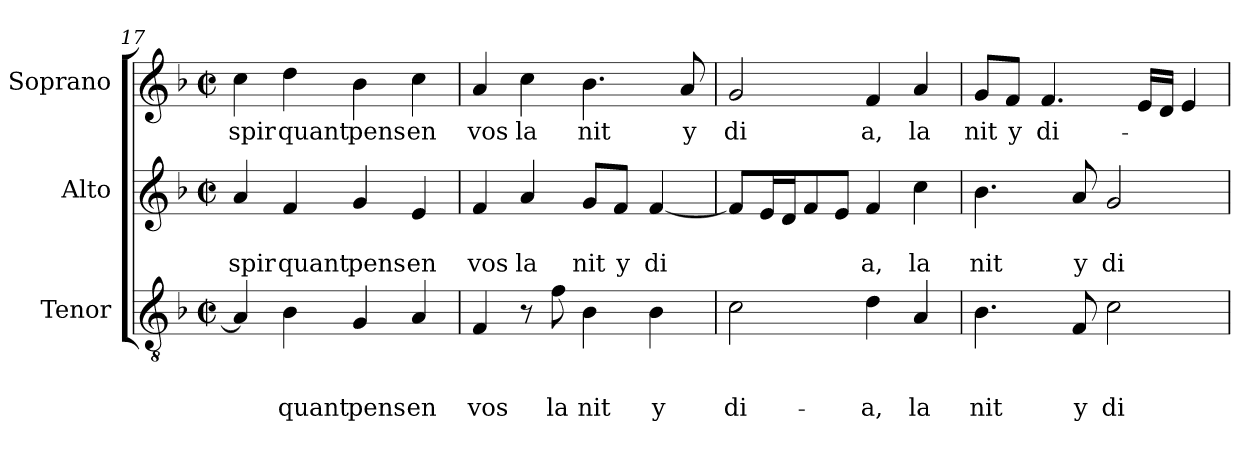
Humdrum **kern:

**kern	**text	**text	**text	**kern	**text	**text	**kern	**text
*part3	*part3	*part3	*part3	*part2	*part2	*part2	*part1	*part1
*staff3	*staff3	*staff3	*staff3	*staff2	*staff2	*staff2	*staff1	*staff1
*I"Tenor	*	*	*	*I"Alto	*	*	*I"Soprano	*
*clefGv2	*	*	*	*clefG2	*	*	*clefG2	*
*k[b-]	*	*	*	*k[b-]	*	*	*k[b-]	*
*F:	*	*	*	*F:	*	*	*F:	*
*M2/2	*	*	*	*M2/2	*	*	*M2/2	*
*met(c|)	*	*	*	*met(c|)	*	*	*met(c|)	*
=17	=17	=17	=17	=17	=17	=17	=17	=17
4A/]	.	.	.	4a/	.	-spir	4cc\	-spir
4B-\	.	.	quant	4f/	.	quant	4dd\	quant
4G/	.	.	pens	4g/	.	pens	4b-\	pens
4A/	.	.	en	4e/	.	en	4cc\	en
!!LO:LB:g=z
=18	=18	=18	=18	=18	=18	=18	=18	=18
4F/	.	.	vos	4f/	.	vos	4a/	vos
8r	.	.	.	4a/	.	la	4cc\	la
8f\	.	.	la	.	.	.	.	.
4B-\	.	.	nit	8g/L	.	nit	4.b-\	nit
.	.	.	.	8f/J	.	y	.	.
4B-\	.	.	y	[4f/	.	di	.	.
.	.	.	.	.	.	.	8a/	y
=19	=19	=19	=19	=19	=19	=19	=19	=19
2c\	.	.	di-	8f/L]	.	.	2g/	di
.	.	.	.	16e/L	.	.	.	.
.	.	.	.	16d/J	.	.	.	.
.	.	.	.	8f/	.	.	.	.
.	.	.	.	8e/J	.	.	.	.
4d\	.	.	-a,	4f/	.	a,	4f/	a,
4A/	.	.	la	4cc\	.	la	4a/	la
=20	=20	=20	=20	=20	=20	=20	=20	=20
4.B-\	.	.	nit	4.b-\	.	nit	8g/L	nit
.	.	.	.	.	.	.	8f/J	y
.	.	.	.	.	.	.	4.f/	di-
8F/	.	.	y	8a/	.	y	.	.
2c\	.	.	di-	2g/	.	di-	.	.
.	.	.	.	.	.	.	16e/LL	.
.	.	.	.	.	.	.	16d/JJ	.
.	.	.	.	.	.	.	4e/	.
=	=	=	=	=	=	=	=	=
*-	*-	*-	*-	*-	*-	*-	*-	*-
